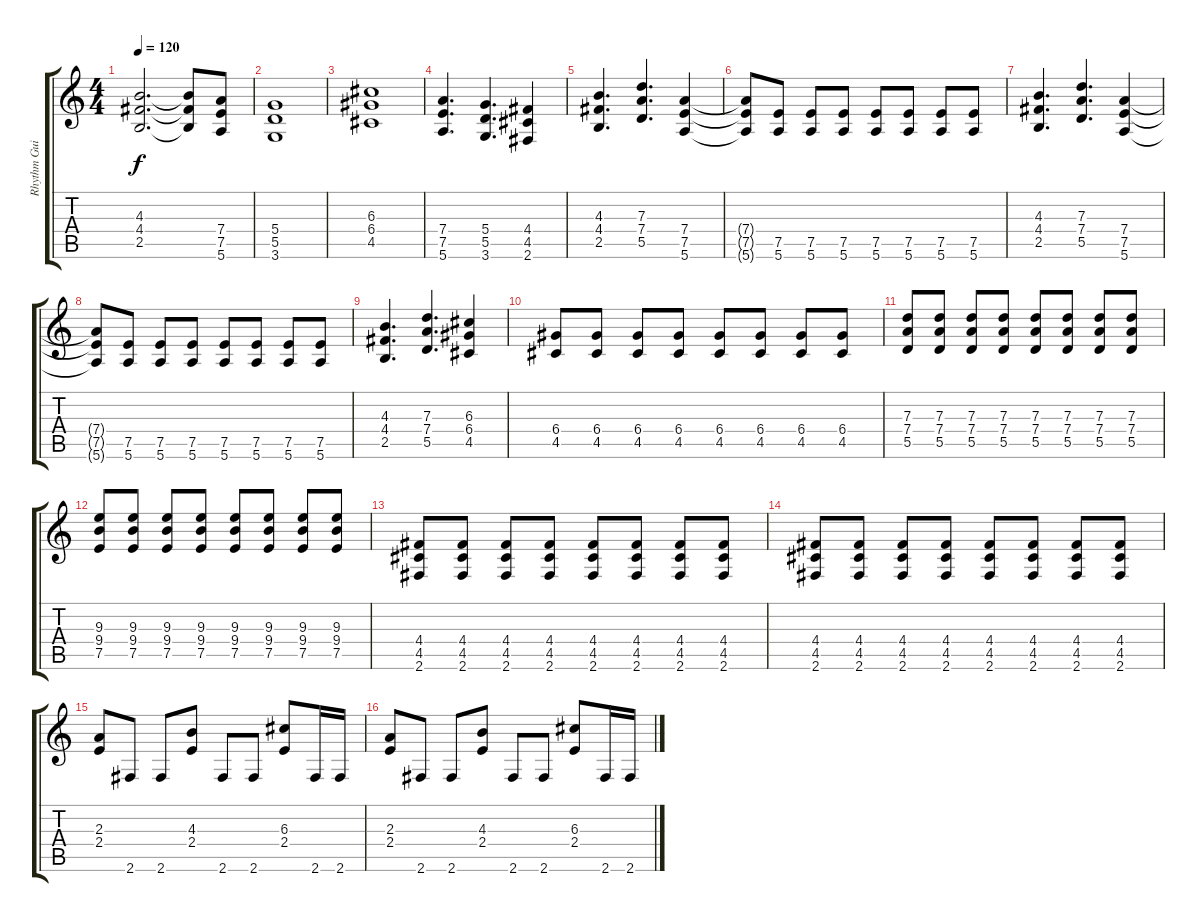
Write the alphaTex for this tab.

\track ("Rhythm Guitar" "Rhythm Gui") {instrument distortionguitar}
\staff {score tabs}
\tuning (E4 B3 G3 D3 A2 E2) {hide}
\ts (4 4)
\tempo 120
\clef g2
\ks c
(4.3 4.4 2.5).2{d dy f} (4.3{t} 4.4{t} 2.5{t}).8 (7.4 7.5 5.6).8 |
(5.4 5.5 3.6).1 |
(6.3 6.4 4.5).1 |
(7.4 7.5 5.6).4{d} (5.4 5.5 3.6).4{d} (4.4 4.5 2.6).4 |
(4.3 4.4 2.5).4{d} (7.3 7.4 5.5).4{d} (7.4 7.5 5.6).4 |
(7.4{t} 7.5{t} 5.6{t}).8 (7.5 5.6).8 (7.5 5.6).8 (7.5 5.6).8 (7.5 5.6).8 (7.5 5.6).8 (7.5 5.6).8 (7.5 5.6).8 |
(4.3 4.4 2.5).4{d} (7.3 7.4 5.5).4{d} (7.4 7.5 5.6).4 |
(7.4{t} 7.5{t} 5.6{t}).8 (7.5 5.6).8 (7.5 5.6).8 (7.5 5.6).8 (7.5 5.6).8 (7.5 5.6).8 (7.5 5.6).8 (7.5 5.6).8 |
(4.3 4.4 2.5).4{d} (7.3 7.4 5.5).4{d} (6.3 6.4 4.5).4 |
(6.4 4.5).8 (6.4 4.5).8 (6.4 4.5).8 (6.4 4.5).8 (6.4 4.5).8 (6.4 4.5).8 (6.4 4.5).8 (6.4 4.5).8 |
(7.3 7.4 5.5).8 (7.3 7.4 5.5).8 (7.3 7.4 5.5).8 (7.3 7.4 5.5).8 (7.3 7.4 5.5).8 (7.3 7.4 5.5).8 (7.3 7.4 5.5).8 (7.3 7.4 5.5).8 |
(9.3 9.4 7.5).8 (9.3 9.4 7.5).8 (9.3 9.4 7.5).8 (9.3 9.4 7.5).8 (9.3 9.4 7.5).8 (9.3 9.4 7.5).8 (9.3 9.4 7.5).8 (9.3 9.4 7.5).8 |
(4.4 4.5 2.6).8 (4.4 4.5 2.6).8 (4.4 4.5 2.6).8 (4.4 4.5 2.6).8 (4.4 4.5 2.6).8 (4.4 4.5 2.6).8 (4.4 4.5 2.6).8 (4.4 4.5 2.6).8 |
(4.4 4.5 2.6).8 (4.4 4.5 2.6).8 (4.4 4.5 2.6).8 (4.4 4.5 2.6).8 (4.4 4.5 2.6).8 (4.4 4.5 2.6).8 (4.4 4.5 2.6).8 (4.4 4.5 2.6).8 |
(2.3 2.4).8 2.6.8 2.6.8 (4.3 2.4).8 2.6.8 2.6.8 (6.3 2.4).8 2.6.16 2.6.16 |
(2.3 2.4).8 2.6.8 2.6.8 (4.3 2.4).8 2.6.8 2.6.8 (6.3 2.4).8 2.6.16 2.6.16
